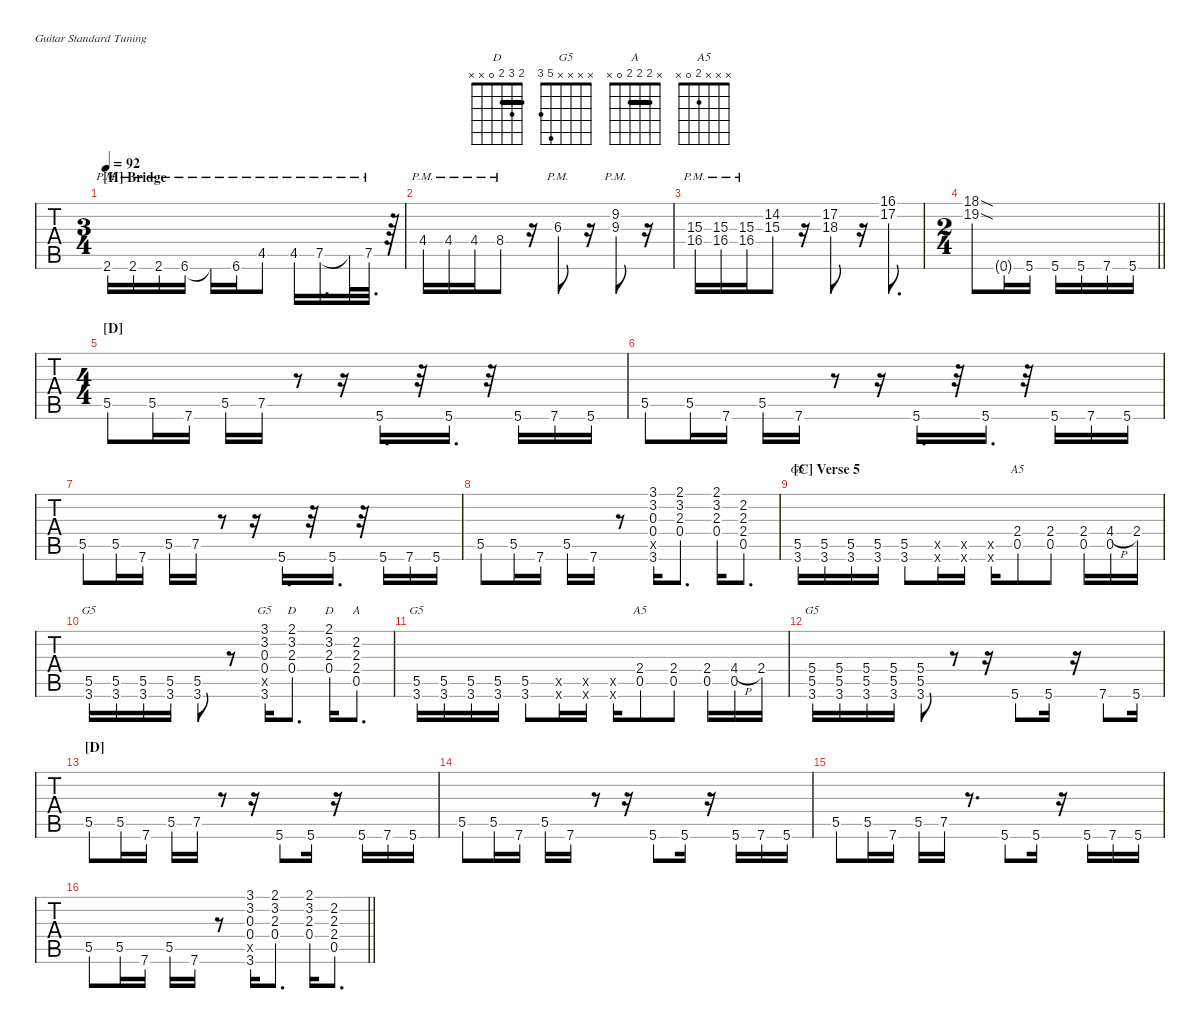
\hideDynamics
\bracketExtendMode nobrackets
\singleTrackTrackNamePolicy hidden
\multiTrackTrackNamePolicy hidden
\firstSystemTrackNameMode fullname
\firstSystemTrackNameOrientation horizontal
\otherSystemsTrackNameOrientation horizontal
\track ("Steel Guitar" "S-Gt") {instrument acousticguitarsteel}
\staff {tabs}
\tuning (E4 B3 G3 D3 A2 E2)
\chord ("D" 2 3 2 0 x x) {barre 2}
\chord ("G5" 3 3 0 0 x 3)
\chord ("A" x 2 2 2 0 x) {barre (2 2)}
\chord ("G5" x x x 5 5 3)
\chord ("A5" x x x 2 0 x)
\chord ("G5" x x x x 5 3)
\ts (3 4)
\section ("H" "Bridge")
\tempo 92
\clef g2
\ks d
2.6{pm acc #}.16{dy ff instrument acousticguitarsteel} 2.6{pm acc #}.16 2.6{pm acc #}.16 6.6{pm acc #}.16 6.6{pm t acc #}.16 6.6{pm acc #}.16 4.5{pm acc #}.8 4.5{pm acc #}.16 7.5{pm acc forcenatural}.16{d} 7.5{pm t acc forcenatural}.32 7.5{pm acc forcenatural}.32{d} r.64 |
4.4{pm acc #}.16 4.4{pm acc #}.16 4.4{pm acc #}.16 8.4{pm acc #}.8 r.16 6.3{pm acc #}.8 r.16 (9.3{pm acc forcenatural} 9.2{acc #}).8 r.16 |
(16.4{pm acc #} 15.3{acc #}).16 (16.4{pm acc #} 15.3{acc #}).16 (16.4{pm acc #} 15.3{acc #}).16 (14.2{acc #} 15.3{acc #}).8 r.16 (18.3{acc #} 17.2{acc forcenatural}).8 r.16 (16.1{acc #} 17.2{acc forcenatural}).8{d} |
\ts (2 4)
\barLineRight lightlight
(19.2{sod acc #} 18.1{sod acc #}).8{dy f} 0.6{g acc forcenatural}.16 5.6{acc forcenatural}.16 5.6{acc forcenatural}.16 5.6{acc forcenatural}.16 7.6{acc forcenatural}.16 5.6{acc forcenatural}.16 |
\ts (4 4)
\section ("D" "")
5.5{acc forcenatural}.8 5.5{acc forcenatural}.16 7.6{acc forcenatural}.16 5.5{acc forcenatural}.16 7.5{acc forcenatural}.16 r.8 r.16 5.6{acc forcenatural}.16{d} r.32 5.6{acc forcenatural}.16{d} r.32 5.6{acc forcenatural}.16 7.6{acc forcenatural}.16 5.6{acc forcenatural}.16 |
5.5{acc forcenatural}.8 5.5{acc forcenatural}.16 7.6{acc forcenatural}.16 5.5{acc forcenatural}.16 7.6{acc forcenatural}.16 r.8 r.16 5.6{acc forcenatural}.16{d} r.32 5.6{acc forcenatural}.16{d} r.32 5.6{acc forcenatural}.16 7.6{acc forcenatural}.16 5.6{acc forcenatural}.16 |
5.5{acc forcenatural}.8 5.5{acc forcenatural}.16 7.6{acc forcenatural}.16 5.5{acc forcenatural}.16 7.5{acc forcenatural}.16 r.8 r.16 5.6{acc forcenatural}.16{d} r.32 5.6{acc forcenatural}.16{d} r.32 5.6{acc forcenatural}.16 7.6{acc forcenatural}.16 5.6{acc forcenatural}.16 |
5.5{acc forcenatural}.8 5.5{acc forcenatural}.16 7.6{acc forcenatural}.16 5.5{acc forcenatural}.16 7.6{acc forcenatural}.16 r.8 (3.1{acc forcenatural} 3.2{acc forcenatural} 0.3{acc forcenatural} 0.4{acc forcenatural} 2.5{x acc forcenatural} 3.6{acc forcenatural}).16{dy ff} (2.1{acc #} 3.2{acc forcenatural} 2.3{acc forcenatural} 0.4{acc forcenatural}).8{d} (2.1{acc #} 3.2{acc forcenatural} 2.3{acc forcenatural} 0.4{acc forcenatural}).16 (2.2{acc #} 2.3{acc forcenatural} 2.4{acc forcenatural} 0.5{acc forcenatural}).8{d} |
\section ("C" "Verse 5")
\ks c
(5.5 3.6).16{ch "G5" dy mf} (5.5 3.6).16 (5.5 3.6).16 (5.5 3.6).16 (5.5 3.6).8 (0.5{x} 0.6{x}).16 (0.5{x} 0.6{x}).16 (0.5{x} 0.6{x}).16 (2.4 0.5).8{ch "A5"} (2.4 0.5).8 (2.4 0.5).16 (4.4{h acc #} 0.5).16 2.4.16 |
(5.5 3.6).16{ch "G5"} (5.5 3.6).16 (5.5 3.6).16 (5.5 3.6).16 (5.5 3.6).8 r.8 (3.1 3.2 0.3 0.4 2.5{x} 3.6).16{ch "G5" dy f} (2.1{acc #} 3.2 2.3 0.4).8{d ch "D"} (2.1{acc #} 3.2 2.3 0.4).16{ch "D"} (2.2{acc #} 2.3 2.4 0.5).8{d ch "A"} |
(5.5 3.6).16{ch "G5" dy mf} (5.5 3.6).16 (5.5 3.6).16 (5.5 3.6).16 (5.5 3.6).8 (0.5{x} 0.6{x}).16 (0.5{x} 0.6{x}).16 (0.5{x} 0.6{x}).16 (2.4 0.5).8{ch "A5"} (2.4 0.5).8 (2.4 0.5).16 (4.4{h acc #} 0.5).16 2.4.16 |
(5.4 5.5 3.6).16{ch "G5"} (5.4 5.5 3.6).16 (5.4 5.5 3.6).16 (5.4 5.5 3.6).16 (5.4 5.5 3.6).8 r.8 r.16 5.6.8{dy f} 5.6.16 r.16 7.6.8 5.6.16 |
\section ("D" "")
5.5.8 5.5.16 7.6.16 5.5.16 7.5.16 r.8 r.16 5.6.8 5.6.16 r.16 5.6.16 7.6.16 5.6.16 |
5.5.8 5.5.16 7.6.16 5.5.16 7.6.16 r.8 r.16 5.6.8 5.6.16 r.16 5.6.16 7.6.16 5.6.16 |
5.5.8 5.5.16 7.6.16 5.5.16 7.5.16 r.8{d} 5.6.8 5.6.16 r.16 5.6.16 7.6.16 5.6.16 |
\barLineRight lightlight
5.5.8 5.5.16 7.6.16 5.5.16 7.6.16 r.8 (3.1 3.2 0.3 0.4 2.5{x} 3.6).16 (2.1{acc #} 3.2 2.3 0.4).8{d} (2.1{acc #} 3.2 2.3 0.4).16 (2.2{acc #} 2.3 2.4 0.5).8{d}
